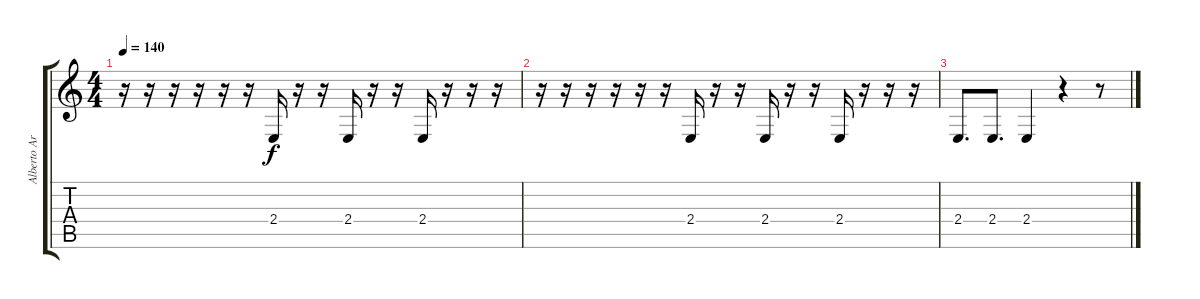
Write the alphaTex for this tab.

\track ("Alberto Ardines" "Alberto Ar") {instrument acousticgrandpiano}
\staff {score tabs}
\tuning (E4 B3 G3 D3 A2 E2) {hide}
\ts (4 4)
\tempo 140
\clef g2
\ks c
r.16{dy f} r.16 r.16 r.16 r.16 r.16 2.4.16 r.16 r.16 2.4.16 r.16 r.16 2.4.16 r.16 r.16 r.16 |
r.16 r.16 r.16 r.16 r.16 r.16 2.4.16 r.16 r.16 2.4.16 r.16 r.16 2.4.16 r.16 r.16 r.16 |
2.4.8{d} 2.4.8{d} 2.4.4 r.4 r.8
